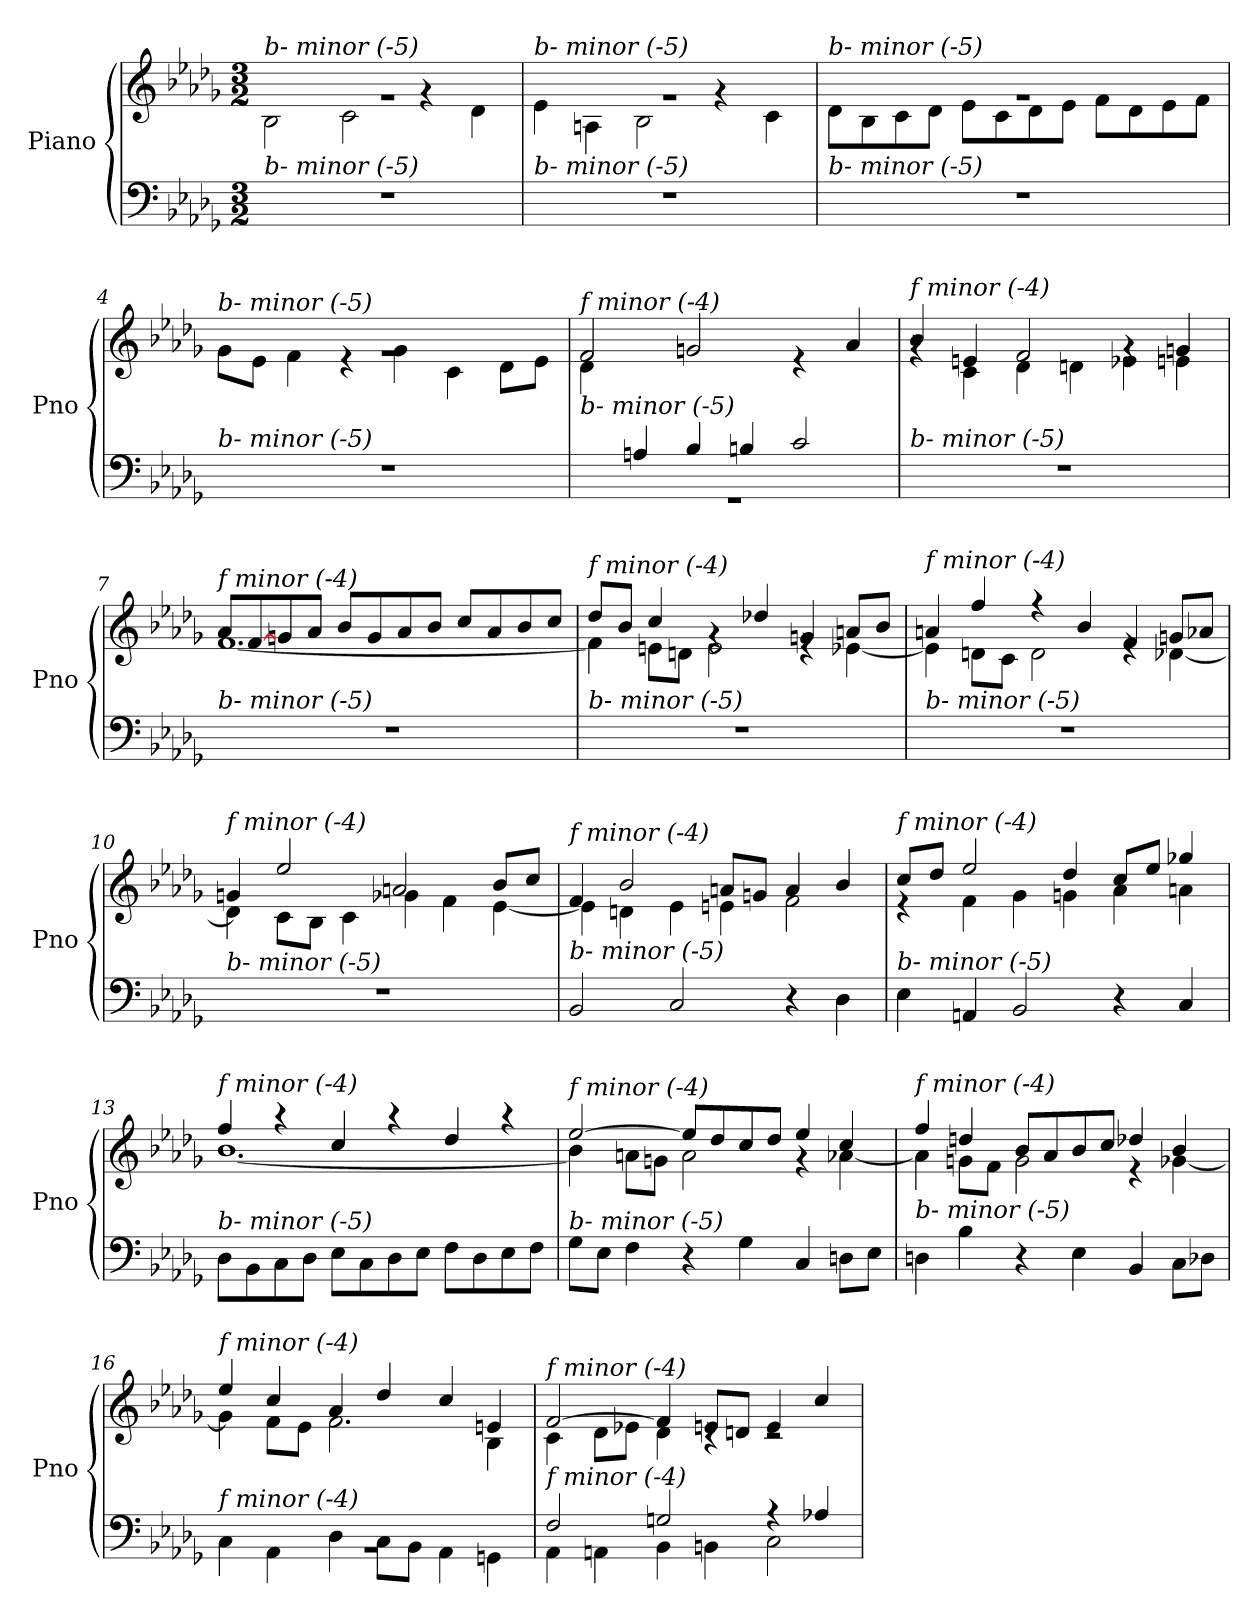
**kern	**kern
*part1	*part1
*staff2	*staff1
*I"Piano	*
*I'Pno	*
*clefF4	*clefG2
*k[b-e-a-d-g-]	*k[b-e-a-d-g-]
*M3/2	*M3/2
=1	=1
*	*^
!	!LO:TX:i:t=b- minor (-5)	!
!LO:TX:i:t=b- minor (-5)	!	!
1.r	1.rg	2B-\
.	.	2c\
.	.	4rg
.	.	4d-\
=2	=2	=2
!	!LO:TX:i:t=b- minor (-5)	!
!LO:TX:i:t=b- minor (-5)	!	!
1.r	1.rg	4e-\
.	.	4An\
.	.	2B-\
.	.	4rg
.	.	4c\
=3	=3	=3
!	!LO:TX:i:t=b- minor (-5)	!
!LO:TX:i:t=b- minor (-5)	!	!
1.r	1.rg	8d-\L
.	.	8B-\
.	.	8c\
.	.	8d-\J
.	.	8e-\L
.	.	8c\
.	.	8d-\
.	.	8e-\J
.	.	8f\L
.	.	8d-\
.	.	8e-\
.	.	8f\J
=4	=4	=4
!	!LO:TX:i:t=b- minor (-5)	!
!LO:TX:i:t=b- minor (-5)	!	!
1.r	1.rg	8g-\L
.	.	8e-\J
.	.	4f\
.	.	4r
.	.	4g-\
.	.	4c\
.	.	8d-\L
.	.	8e-\J
!!LO:LB:g=z	!!
=5	=5	=5
*^	*	*
!	!	!LO:TX:i:t=f minor (-4)	!
!LO:TX:i:t=b- minor (-5)	!	!	!
1.rGG	4ryy	2f/	4d-\
.	4An/	.	1ryy
.	4B-/	2gn/	.
.	4Bn/	.	.
.	2c/	4re	.
.	.	4a-/	4ryy
*v	*v	*	*
=6	=6	=6
!	!LO:TX:i:t=f minor (-4)	!
!LO:TX:i:t=b- minor (-5)	!	!
1.r	4b-/	4rg
.	4en/	4c\
.	2f/	4d-\
.	.	4dn\
.	4rg	4e-X\
.	4gn/	4en\
=7	=7	=7
!	!LO:TX:i:t=f minor (-4)	!
!LO:TX:i:t=b- minor (-5)	!	!
1.r	8a-/L	[1.f
.	[8f/	.
.	8gn/	.
.	8a-/J	.
.	8b-/L	.
.	8g/	.
.	8a-/	.
.	8b-/J	.
.	8cc/L	.
.	8a-/	.
.	8b-/	.
.	8cc/J	.
=8	=8	=8
!	!LO:TX:i:t=f minor (-4)	!
!LO:TX:i:t=b- minor (-5)	!	!
1.r	8dd-/L	4f\]
.	8b-/J	.
.	4cc/	8en\L
.	.	8dn\J
.	4rg	2e\
.	4dd-X/	.
.	4gn/	4re
.	8an/L	[4e-X\
.	8b-/J	.
!!LO:LB:g=z	!!
=9	=9	=9
!	!LO:TX:i:t=f minor (-4)	!
!LO:TX:i:t=b- minor (-5)	!	!
1.r	4an/	4e-\]
.	4ff/	8dn\L
.	.	8c\J
.	4r	2d\
.	4b-/	.
.	4f/	4re
.	8gn/L	[4d-X\
.	8a-X/J	.
=10	=10	=10
!	!LO:TX:i:t=f minor (-4)	!
!LO:TX:i:t=b- minor (-5)	!	!
1.r	4gn/	4d-\]
.	2ee-/	8c\L
.	.	8B-\J
.	.	4c\
.	2an/	4g-X\
.	.	4f\
.	8b-/L	[4e-\
.	8cc/J	.
=11	=11	=11
!	!LO:TX:i:t=f minor (-4)	!
!LO:TX:i:t=b- minor (-5)	!	!
2BB-/	4f/	4e-\]
.	2b-/	4dn\
2C/	.	4e-\
.	8an/L	4en\
.	8gn/J	.
4r	4a/	2f\
4D-\	4b-/	.
=12	=12	=12
!	!LO:TX:i:t=f minor (-4)	!
!LO:TX:i:t=b- minor (-5)	!	!
4E-\	8cc/L	4r
.	8dd-/J	.
4AAn/	2ee-/	4f\
2BB-/	.	4g-\
.	4dd-/	4gn\
4r	8cc/L	4a-\
.	8ee-/J	.
4C/	4gg-X/	4an\
!!LO:LB:g=z	!!
=13	=13	=13
!	!LO:TX:i:t=f minor (-4)	!
!LO:TX:i:t=b- minor (-5)	!	!
8D-\L	4ff/	[1.b-
8BB-\	.	.
8C\	4r	.
8D-\J	.	.
8E-\L	4cc/	.
8C\	.	.
8D-\	4r	.
8E-\J	.	.
8F\L	4dd-/	.
8D-\	.	.
8E-\	4r	.
8F\J	.	.
=14	=14	=14
!	!LO:TX:i:t=f minor (-4)	!
!LO:TX:i:t=b- minor (-5)	!	!
8G-\L	[2ee-/	4b-\]
8E-\J	.	.
4F\	.	8an\L
.	.	8gn\J
4r	8ee-/L]	2a\
.	8dd-/	.
4G-\	8cc/	.
.	8dd-/J	.
4C/	4ee-/	4r
8Dn\L	4cc/	[4a-X\
8E-\J	.	.
=15	=15	=15
!	!LO:TX:i:t=f minor (-4)	!
!LO:TX:i:t=b- minor (-5)	!	!
4Dn\	4ff/	4a-\]
4B-\	4ddn/	8gn\L
.	.	8f\J
4r	8b-/L	2g\
.	8a-/	.
4E-\	8b-/	.
.	8cc/J	.
4BB-/	4dd-X/	4r
8C\L	4b-/	[4g-X\
8D-X\J	.	.
=16	=16	=16
*^	*	*
!	!	!LO:TX:i:t=f minor (-4)	!
!LO:TX:i:t=f minor (-4)	!	!	!
1.rBB	4C\	4ee-/	4g-\]
.	4AA-\	4cc/	8f\L
.	.	.	8e-\J
.	4D-\	4a-/	2.f\
.	8C\L	4dd-/	.
.	8BB-\J	.	.
.	4AA-\	4cc/	.
.	4GGn\	4en/	4B-\
!!LO:LB:g=z	!!
=17	=17	=17	=17
!	!	!LO:TX:i:t=f minor (-4)	!
!LO:TX:i:t=f minor (-4)	!	!	!
2F/	4AA-\	[2f/	4c\
.	4AAn\	.	8d-\L
.	.	.	8e-X\J
2Gn/	4BB-\	4f/]	4d-\
.	4BBn\	8en/L	4rc
.	.	8dn/J	.
4r	2C\	4e/	2rc
4A-X/	.	4cc/	.
*v	*v	*	*
*	*v	*v
=	=
*-	*-
